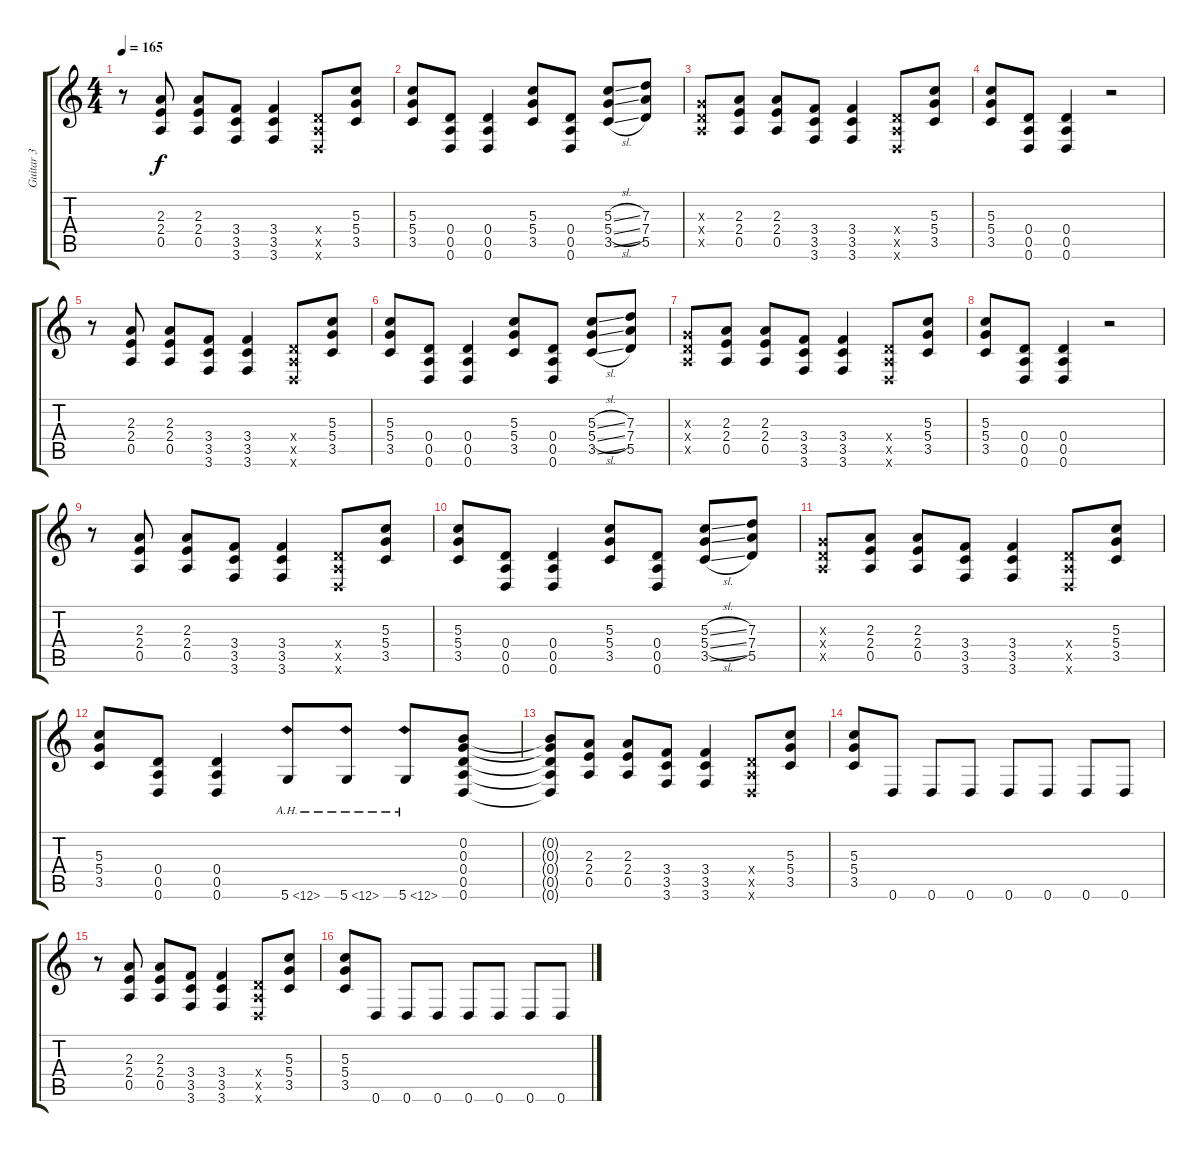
\track ("Guitar 3" "Guitar 3") {instrument distortionguitar}
\staff {score tabs}
\tuning (E4 B3 G3 D3 A2 D2) {hide}
\ts (4 4)
\tempo 165
\clef g2
\ks c
r.8{dy f} (2.3 2.4 0.5).8 (2.3 2.4 0.5).8 (3.4 3.5 3.6).8 (3.4 3.5 3.6).4 (0.4{x} 0.5{x} 0.6{x}).8 (5.3 5.4 3.5).8 |
(5.3 5.4 3.5).8 (0.4 0.5 0.6).8 (0.4 0.5 0.6).4 (5.3 5.4 3.5).8 (0.4 0.5 0.6).8 (5.3{sl} 5.4{sl} 3.5{sl}).8 (7.3 7.4 5.5).8 |
(0.3{x} 0.4{x} 0.5{x}).8 (2.3 2.4 0.5).8 (2.3 2.4 0.5).8 (3.4 3.5 3.6).8 (3.4 3.5 3.6).4 (0.4{x} 0.5{x} 0.6{x}).8 (5.3 5.4 3.5).8 |
(5.3 5.4 3.5).8 (0.4 0.5 0.6).8 (0.4 0.5 0.6).4 r.2 |
r.8 (2.3 2.4 0.5).8 (2.3 2.4 0.5).8 (3.4 3.5 3.6).8 (3.4 3.5 3.6).4 (0.4{x} 0.5{x} 0.6{x}).8 (5.3 5.4 3.5).8 |
(5.3 5.4 3.5).8 (0.4 0.5 0.6).8 (0.4 0.5 0.6).4 (5.3 5.4 3.5).8 (0.4 0.5 0.6).8 (5.3{sl} 5.4{sl} 3.5{sl}).8 (7.3 7.4 5.5).8 |
(0.3{x} 0.4{x} 0.5{x}).8 (2.3 2.4 0.5).8 (2.3 2.4 0.5).8 (3.4 3.5 3.6).8 (3.4 3.5 3.6).4 (0.4{x} 0.5{x} 0.6{x}).8 (5.3 5.4 3.5).8 |
(5.3 5.4 3.5).8 (0.4 0.5 0.6).8 (0.4 0.5 0.6).4 r.2 |
r.8 (2.3 2.4 0.5).8 (2.3 2.4 0.5).8 (3.4 3.5 3.6).8 (3.4 3.5 3.6).4 (0.4{x} 0.5{x} 0.6{x}).8 (5.3 5.4 3.5).8 |
(5.3 5.4 3.5).8 (0.4 0.5 0.6).8 (0.4 0.5 0.6).4 (5.3 5.4 3.5).8 (0.4 0.5 0.6).8 (5.3{sl} 5.4{sl} 3.5{sl}).8 (7.3 7.4 5.5).8 |
(0.3{x} 0.4{x} 0.5{x}).8 (2.3 2.4 0.5).8 (2.3 2.4 0.5).8 (3.4 3.5 3.6).8 (3.4 3.5 3.6).4 (0.4{x} 0.5{x} 0.6{x}).8 (5.3 5.4 3.5).8 |
(5.3 5.4 3.5).8 (0.4 0.5 0.6).8 (0.4 0.5 0.6).4 5.6{ah 7}.8 5.6{ah 7}.8 5.6{ah 7}.8 (0.2 0.3 0.4 0.5 0.6).8 |
(0.2{t} 0.3{t} 0.4{t} 0.5{t} 0.6{t}).8 (2.3 2.4 0.5).8 (2.3 2.4 0.5).8 (3.4 3.5 3.6).8 (3.4 3.5 3.6).4 (0.4{x} 0.5{x} 0.6{x}).8 (5.3 5.4 3.5).8 |
(5.3 5.4 3.5).8 0.6.8 0.6.8 0.6.8 0.6.8 0.6.8 0.6.8 0.6.8 |
r.8 (2.3 2.4 0.5).8 (2.3 2.4 0.5).8 (3.4 3.5 3.6).8 (3.4 3.5 3.6).4 (0.4{x} 0.5{x} 0.6{x}).8 (5.3 5.4 3.5).8 |
(5.3 5.4 3.5).8 0.6.8 0.6.8 0.6.8 0.6.8 0.6.8 0.6.8 0.6.8
